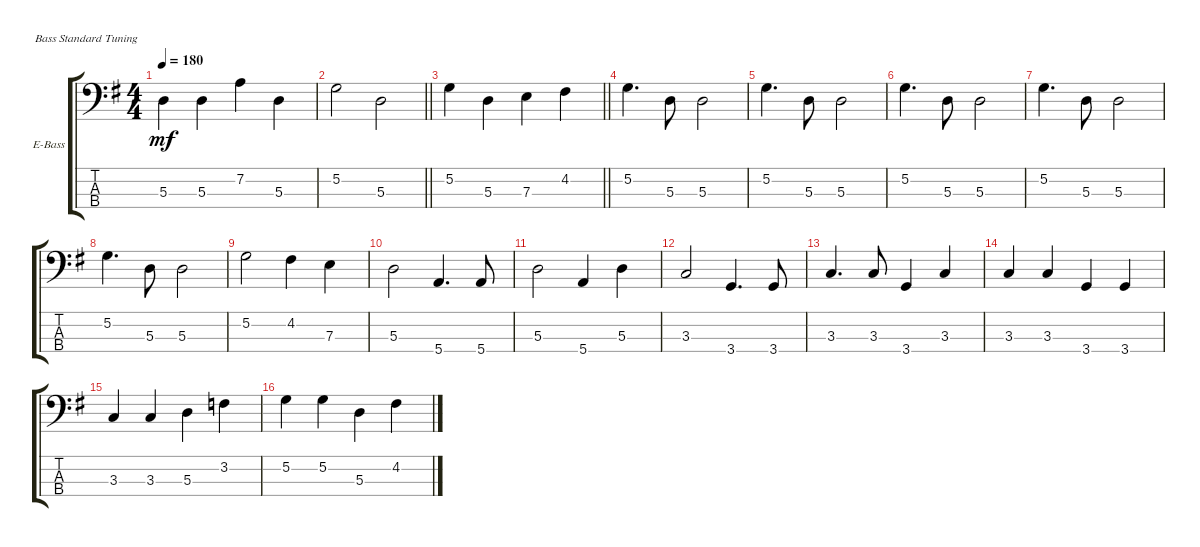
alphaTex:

\defaultSystemsLayout 4
\bracketExtendMode groupsimilarinstruments
\firstSystemTrackNameOrientation horizontal
\otherSystemsTrackNameOrientation horizontal
\track ("Bass Paul" "E-Bass") {instrument electricbassfinger}
\staff {score tabs}
\tuning (G2 D2 A1 E1)
\ts (4 4)
\tempo 180
\clef f4
\ks g
5.3.4{dy mf} 5.3.4 7.2.4 5.3.4 |
\barLineRight lightlight
5.2.2 5.3.2 |
\barLineRight lightlight
5.2.4 5.3.4 7.3.4 4.2.4 |
5.2.4{d} 5.3.8 5.3.2 |
5.2.4{d} 5.3.8 5.3.2 |
5.2.4{d} 5.3.8 5.3.2 |
5.2.4{d} 5.3.8 5.3.2 |
5.2.4{d} 5.3.8 5.3.2 |
5.2.2 4.2.4 7.3.4 |
5.3.2 5.4.4{d} 5.4.8 |
5.3.2 5.4.4 5.3.4 |
3.3.2 3.4.4{d} 3.4.8 |
3.3.4{d} 3.3.8 3.4.4 3.3.4 |
3.3.4 3.3.4 3.4.4 3.4.4 |
3.3.4 3.3.4 5.3.4 3.2.4 |
5.2.4 5.2.4 5.3.4 4.2.4
